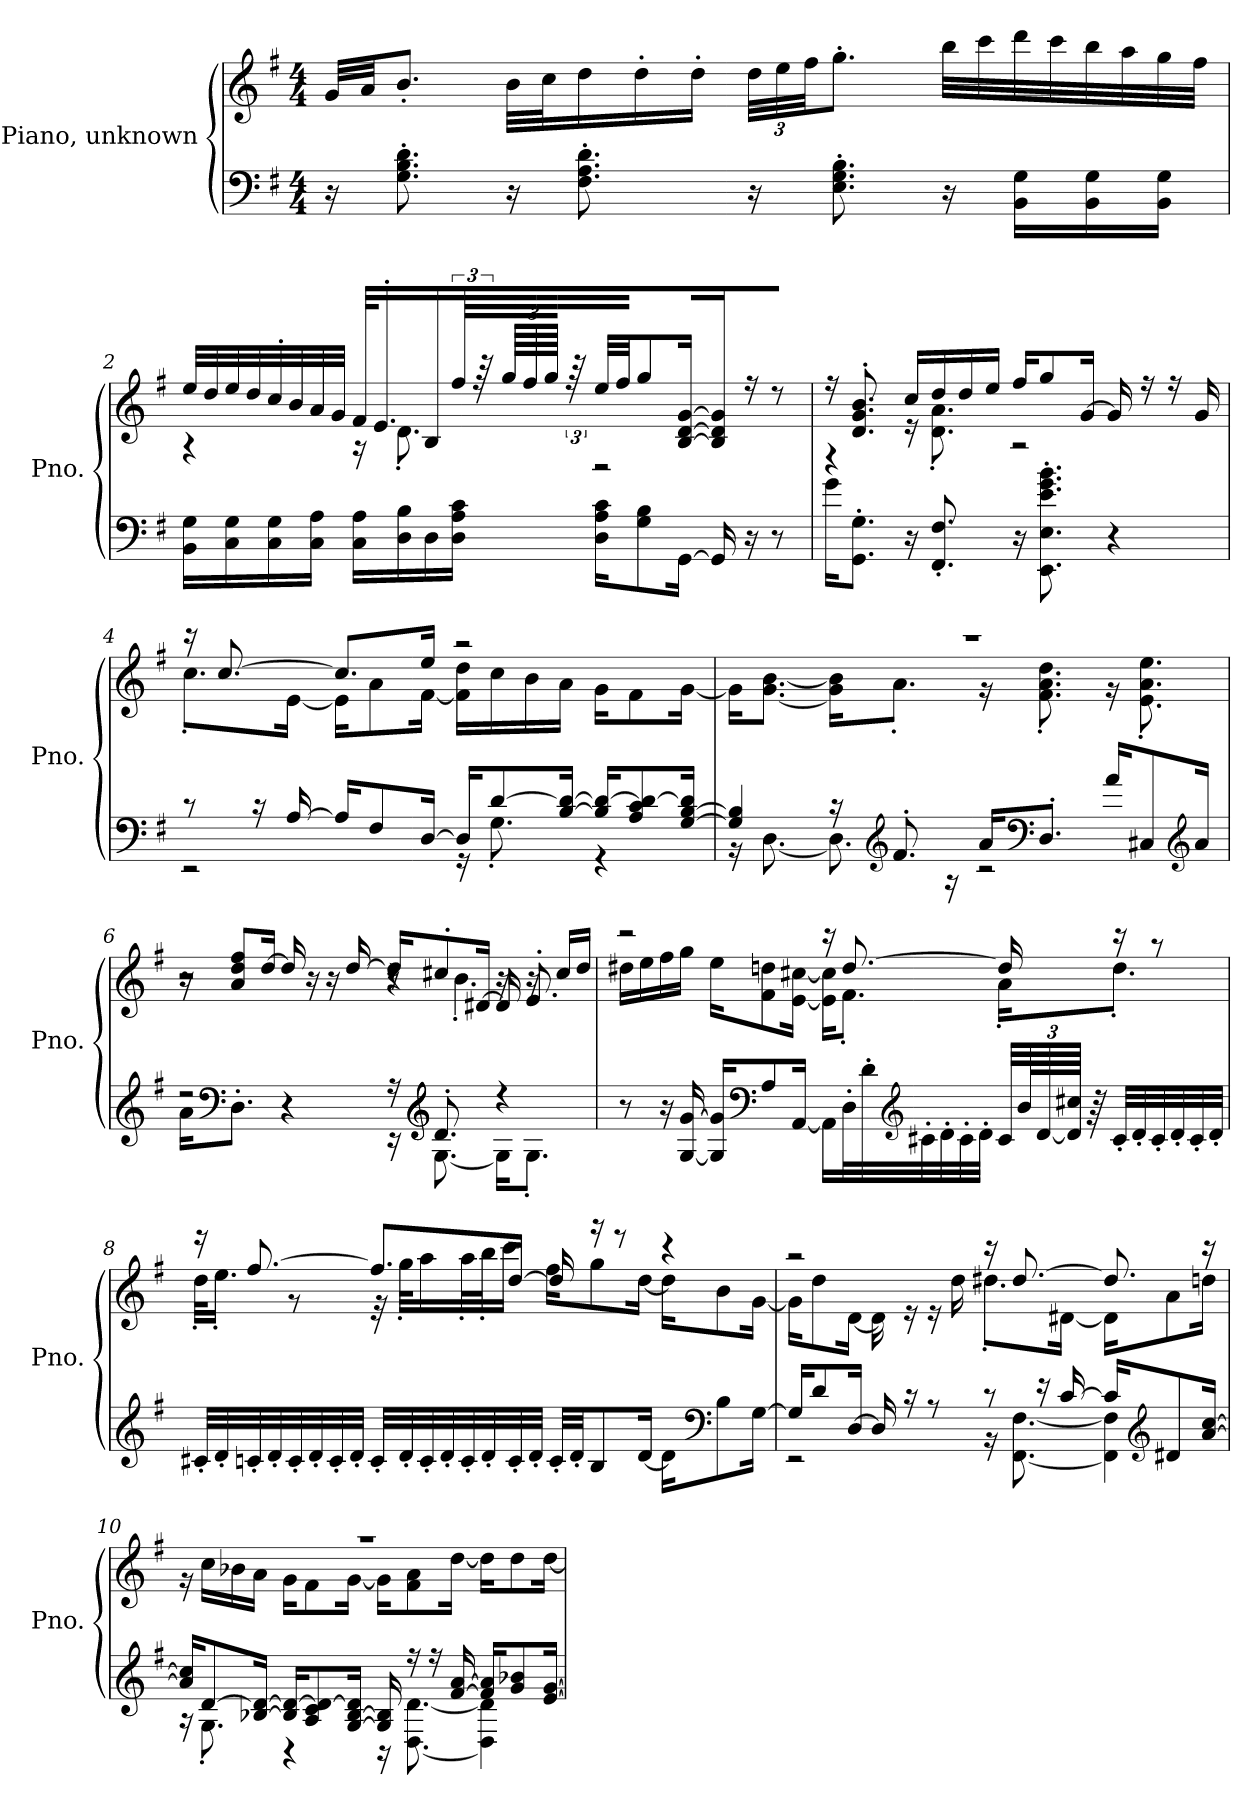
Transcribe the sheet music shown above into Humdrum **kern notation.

**kern	**kern
*part1	*part1
*staff2	*staff1
*I"Piano, unknown	*
*I'Pno.	*
*clefF4	*clefG2
*k[f#]	*k[f#]
*M4/4	*M4/4
*MM120	*MM120
=1	=1
16r	32g/LLL
.	32a/JJ
8.G\' 8.B\' 8.d\'	8.b'/J
16r	32b\LLL
.	32cc\J
8.F#\' 8.A\' 8.d\'	16dd\
.	16dd'\
.	16dd'\JJ
*	*Xbrackettup
16r	48dd\LLL
.	48ee\
.	48ff#\JJ
8.E\' 8.G\' 8.B\'	8.gg'\J
16r	32bb\LLL
.	32ccc\
16BB\ 16G\LL	32ddd\
.	32ccc\
16BB\ 16G\	32bb\
.	32aa\
16BB\ 16G\JJ	32gg\
.	32ff#\JJJ
!!LO:LB:g=z
=2	=2
*	*^
16BB\ 16G\LL	32ee/LLL	4r
.	32dd/	.
16C\ 16G\	32ee/	.
.	32dd/	.
16C\ 16G\	32cc'/	.
.	32b/	.
16C\ 16A\JJ	32a/	.
.	32g/JJJ	.
16C\ 16A\LL	32f#/KLL	16r
.	16.e'/	.
16D\ 16B\	.	8.d'\
16D\	16B/	.
*	*brackettup	*
16D\ 16A\ 16c\JJ	96ff#/JJkk	.
.	96r	.
.	96gg/LLLL	.
.	96ff#/	.
.	96gg/JJJJ	.
.	96r	.
16D\ 16A\ 16c\KL	32ee/LLL	2r
.	32ff#/JJ	.
8G\ 8B\	8gg/	.
[16GG\Jk	[16B/ [16d/ [16g/Jk	.
16GG/]	16B/] 16d/] 16g/]	.
16r	16r	.
8r	8r	.
=3	=3	=3
16g\KL	16r	4r
8.GG\' 8.G\'J	8.d/' 8.g/' 8.b/'	.
16r	16cc/LL	16r
8.FF#/' 8.F#/'	16dd/	8.d\' 8.a\'
.	16dd/	.
.	16ee/JJ	.
16r	16ff#/KL	2r
8.EE\' 8.E\' 8.e\' 8.g\' 8.b\'	8gg/	.
.	[16g/Jk	.
4r	16g/]	.
.	16r	.
.	16r	.
.	16g/	.
!!LO:LB:g=z	!!
=4	=4	=4
*^	*	*
8r	2r	16r	8.cc'\L
.	.	[8.cc/	.
16r	.	.	.
[16A/	.	.	[16e\Jk
16A/KL]	.	8.cc/L]	16e\KL]
8F#/	.	.	8a\
[16D/Jk	.	16ee/Jk	[16f#\Jk
16D/KL]	16r	2r	16f#\] 16dd\LL
[8d/	8.G'\	.	16cc\
.	.	.	16b\
[16B/ 16d/_Jk	.	.	16a\JJ
16B/] 16d/_KL	4r	.	16g\KL
8A/ 8c/ 8d/_	.	.	8f#\
[16G/ [16B/ 16d/]Jk	.	.	[16g\Jk
=5	=5	=5	=5
4G/] 4B/]	16r	1r	16g\KL]
.	[8.D\	.	[8.g\ [8.b\J
16r	8.D\]	.	16g\] 16b\]KL
*clefG2	*	*	*
8.f#'/	.	.	8.a'\J
.	16r	.	.
16a/KL	2r	.	16r
*clefF4	*	*	*
8.D'/J	.	.	8.f#\' 8.a\' 8.dd\'
16a/KL	.	.	16r
8C#X/	.	.	8.e\' 8.a\' 8.ee\'
*clefG2	*	*	*
16a/Jk	.	.	.
!!LO:LB:g=z
=6	=6	=6	=6
*	*	*	*^
2r	16a\KL	16r	2r	2r
*clefF4	*	*	*	*
.	8.D'\J	8a/ 8dd/ 8ff#/L	.	.
.	.	[16dd/Jk	.	.
.	4r	16dd/]	.	.
.	.	16r	.	.
.	.	16r	.	.
.	.	[16dd/	.	.
16r	16r	16dd/KL]	8r	4r
*clefG2	*	*	*	*
8.d'/	[8.G\	8cc#X'/	.	.
.	.	.	4.b'\	.
.	.	[16d#X/Jk	.	.
4r	16G\KL]	16d#/]	.	16r
.	8.G'\J	16r	.	8.e'/
.	.	16cc#/LL	.	.
.	.	16dd/JJ	.	.
*v	*v	*	*	*
*	*	*v	*v
!!LO:LB:g=z
=7	=7	=7
8r	2r	16dd#X\LL
.	.	16ee\
16r	.	16ff#\
[16G/ [16g/	.	16gg\JJ
16G/] 16g/]KL	.	16ee\KL
*clefF4	*	*
8A/	.	8f#\ 8ddn\
[16AA/Jk	.	[16e\ [16cc#X\Jk
16AA\LL]	16r	16e\] 16cc#\]KL
32D'\L	[8.dd/	8.f#'\J
32d'\	.	.
*clefG2	*	*
32c#X'\	.	.
32d'\	.	.
32c#'\	.	.
32d'\JJJ	.	.
*Xbrackettup	*	*
48c#/LLL	16dd/]	16a'\KL
96b/L	.	.
*brackettup	*	*
[96d/	.	.
96d/] 96cc#X/JJJJ	.	.
96r	.	.
32c#'/LLL	16r	8.dd'\J
32d'/	.	.
32c#'/	8r	.
32d'/	.	.
32c#'/	.	.
32d'/JJJ	.	.
!!LO:LB:g=z	!!
=8	=8	=8
32c#X'/LLL	16r	32dd'\KLL
32d'/	.	16.ee'\JJ
32cn'/	[8.ff#/	.
32d'/	.	.
32c'/	.	8r
32d'/	.	.
32c'/	.	.
32d'/JJJ	.	.
32c'/LLL	8.ff#/L]	32r
32d'/	.	32gg'\KLL
32c'/	.	16aa\
32d'/	.	.
32c'/	.	32aa'\L
32d'/	.	32bb'\J
32c'/	[16dd/Jk	16ccc\JJ
32d'/JJJ	.	.
32c'/LLL	16dd/]	16ff#\KL
32d'/JJ	.	.
8B/	16r	8gg\
.	8r	.
[16d/Jk	.	[16dd\Jk
16d\KL]	4r	16dd\KL]
*clefF4	*	*
8B\	.	8b\
[16G\Jk	.	[16g\Jk
!!LO:PB:g=z	!!
=9	=9	=9
*^	*	*
16G/KL]	2r	2r	16g\KL]
8d/	.	.	8dd\
[16D/Jk	.	.	[16d\Jk
16D/]	.	.	16d\]
16r	.	.	16r
8r	.	.	16r
.	.	.	16dd\
8r	16r	16r	8.dd#X'\L
.	[8.FF#\ [8.F#\	[8.dd#/	.
16r	.	.	.
[16c/	.	.	[16d#X\Jk
16c/KL]	4FF#\] 4F#\]	8.dd#/]	16d#\KL]
*clefG2	*	*	*
8d#X/	.	.	8a\
[16a/ [16cc/Jk	.	16r	16ddn\Jk
=10	=10	=10	=10
16a/] 16cc/]KL	16r	1r	16r
[8d/	8.G'\	.	16cc\LL
.	.	.	16b-X\
[16B-X/ 16d/_Jk	.	.	16a\JJ
16B-/] 16d/_KL	4r	.	16g\KL
8A/ 8c/ 8d/_	.	.	8f#\
[16G/ [16B-/ 16d/]Jk	.	.	[16g\Jk
16G/] 16B-/]	16r	.	16g\KL]
16r	[8.D\ [8.d\	.	8f#\ 8a\
16r	.	.	.
[16f#/ [16a/	.	.	[16dd\Jk
16f#/] 16a/]KL	4D\] 4d\]	.	16dd\KL]
8g/ 8b-X/	.	.	8dd\
[16e/ [16g/Jk	.	.	[16dd\Jk
*v	*v	*	*
*	*v	*v
=	=
*-	*-
